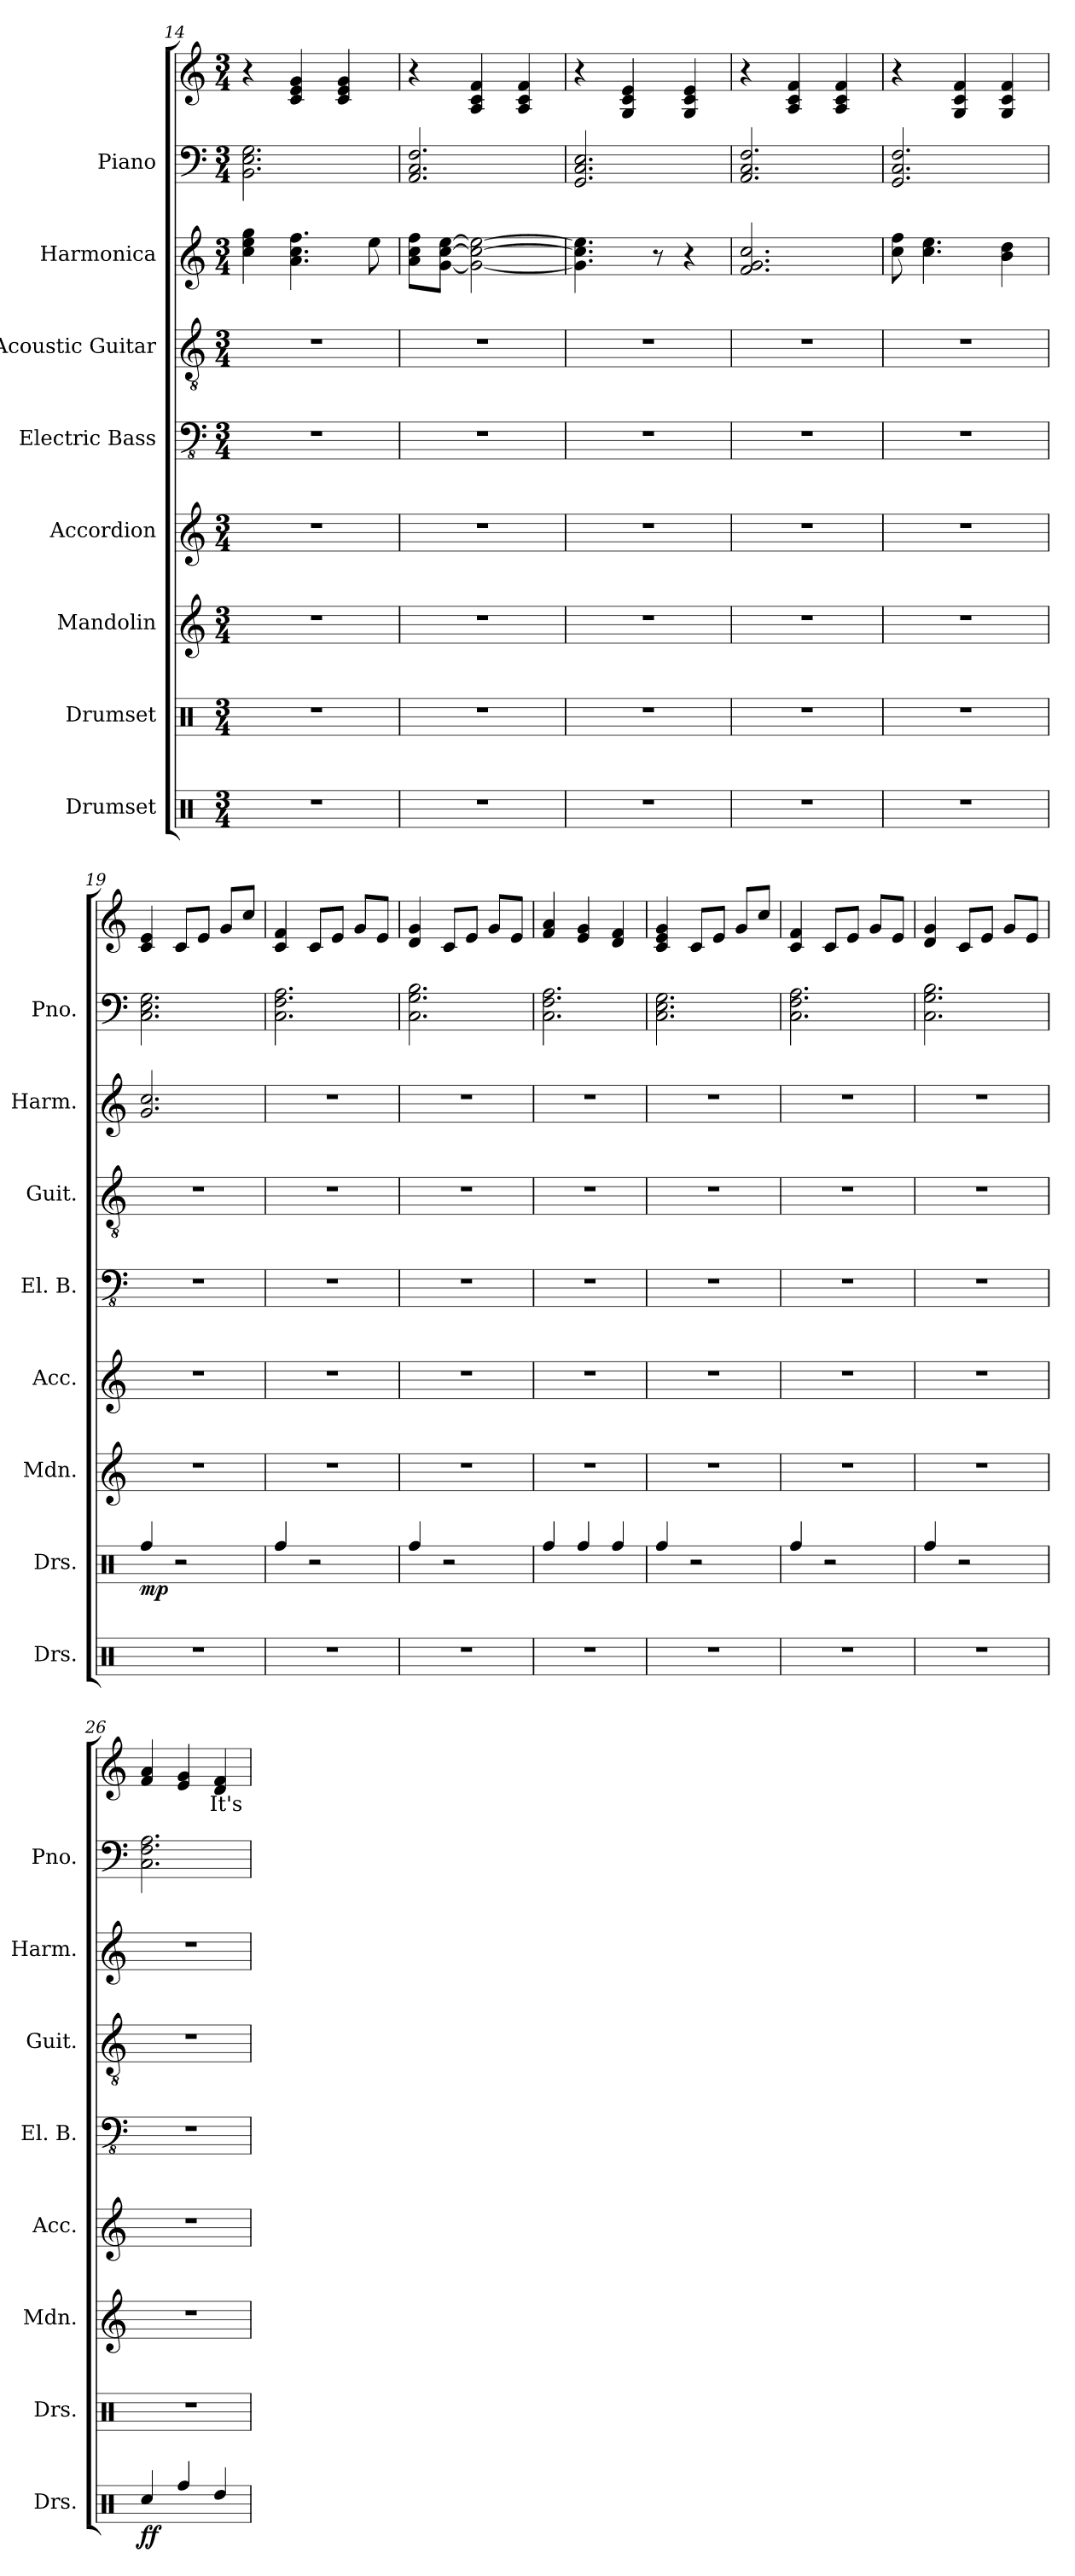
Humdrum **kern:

**kern	**dynam	**kern	**dynam	**kern	**kern	**kern	**kern	**kern	**kern	**kern	**text
*part8	*part8	*part7	*part7	*part6	*part5	*part4	*part3	*part2	*part1	*part1	*part1
*staff9	*staff9	*staff8	*staff8	*staff7	*staff6	*staff5	*staff4	*staff3	*staff2	*staff1	*staff1
*I"Drumset	*	*I"Drumset	*	*I"Mandolin	*I"Accordion	*I"Electric Bass	*I"Acoustic Guitar	*I"Harmonica	*I"Piano	*	*
*I'Drs.	*	*I'Drs.	*	*I'Mdn.	*I'Acc.	*I'El. B.	*I'Guit.	*I'Harm.	*I'Pno.	*	*
*clefX	*	*clefX	*	*clefG2	*clefG2	*clefFv4	*clefGv2	*clefG2	*clefF4	*clefG2	*
*k[]	*	*k[]	*	*k[]	*k[]	*k[]	*k[]	*k[]	*k[]	*k[]	*
*M3/4	*	*M3/4	*	*M3/4	*M3/4	*M3/4	*M3/4	*M3/4	*M3/4	*M3/4	*
=14	=14	=14	=14	=14	=14	=14	=14	=14	=14	=14	=14
2.r	.	2.r	.	2.r	2.r	2.r	2.r	4cc\ 4ee\ 4gg\	2.BB\ 2.E\ 2.G\	4r	.
.	.	.	.	.	.	.	.	4.a\ 4.cc\ 4.ff\	.	4c/ 4e/ 4g/	.
.	.	.	.	.	.	.	.	.	.	4c/ 4e/ 4g/	.
.	.	.	.	.	.	.	.	8ee\	.	.	.
=15	=15	=15	=15	=15	=15	=15	=15	=15	=15	=15	=15
2.r	.	2.r	.	2.r	2.r	2.r	2.r	8a\ 8cc\ 8ff\L	2.AA/ 2.C/ 2.F/	4r	.
.	.	.	.	.	.	.	.	[8g\ [8cc\ [8ee\J	.	.	.
.	.	.	.	.	.	.	.	2g\_ 2cc\_ 2ee\_	.	4A/ 4c/ 4f/	.
.	.	.	.	.	.	.	.	.	.	4A/ 4c/ 4f/	.
=16	=16	=16	=16	=16	=16	=16	=16	=16	=16	=16	=16
2.r	.	2.r	.	2.r	2.r	2.r	2.r	4.g\] 4.cc\] 4.ee\]	2.GG/ 2.C/ 2.E/	4r	.
.	.	.	.	.	.	.	.	.	.	4G/ 4c/ 4e/	.
.	.	.	.	.	.	.	.	8r	.	.	.
.	.	.	.	.	.	.	.	4r	.	4G/ 4c/ 4e/	.
=17	=17	=17	=17	=17	=17	=17	=17	=17	=17	=17	=17
2.r	.	2.r	.	2.r	2.r	2.r	2.r	2.f/ 2.g/ 2.cc/	2.AA/ 2.C/ 2.F/	4r	.
.	.	.	.	.	.	.	.	.	.	4A/ 4c/ 4f/	.
.	.	.	.	.	.	.	.	.	.	4A/ 4c/ 4f/	.
!!LO:PB:g=z
=18	=18	=18	=18	=18	=18	=18	=18	=18	=18	=18	=18
2.r	.	2.r	.	2.r	2.r	2.r	2.r	8cc\ 8ff\	2.GG/ 2.C/ 2.F/	4r	.
.	.	.	.	.	.	.	.	4.cc\ 4.ee\	.	.	.
.	.	.	.	.	.	.	.	.	.	4G/ 4c/ 4f/	.
.	.	.	.	.	.	.	.	4b\ 4dd\	.	4G/ 4c/ 4f/	.
=19	=19	=19	=19	=19	=19	=19	=19	=19	=19	=19	=19
!	!	!	!LO:DY:b	!	!	!	!	!	!	!	!
2.r	.	4Rff/	mp	2.r	2.r	2.r	2.r	2.g/ 2.cc/	2.C\ 2.E\ 2.G\	4c/ 4e/	.
.	.	2r	.	.	.	.	.	.	.	8c/L	.
.	.	.	.	.	.	.	.	.	.	8e/J	.
.	.	.	.	.	.	.	.	.	.	8g/L	.
.	.	.	.	.	.	.	.	.	.	8cc/J	.
=20	=20	=20	=20	=20	=20	=20	=20	=20	=20	=20	=20
2.r	.	4Rff/	.	2.r	2.r	2.r	2.r	2.r	2.C\ 2.F\ 2.A\	4c/ 4f/	.
.	.	2r	.	.	.	.	.	.	.	8c/L	.
.	.	.	.	.	.	.	.	.	.	8e/J	.
.	.	.	.	.	.	.	.	.	.	8g/L	.
.	.	.	.	.	.	.	.	.	.	8e/J	.
=21	=21	=21	=21	=21	=21	=21	=21	=21	=21	=21	=21
2.r	.	4Rff/	.	2.r	2.r	2.r	2.r	2.r	2.C\ 2.G\ 2.B\	4d/ 4g/	.
.	.	2r	.	.	.	.	.	.	.	8c/L	.
.	.	.	.	.	.	.	.	.	.	8e/J	.
.	.	.	.	.	.	.	.	.	.	8g/L	.
.	.	.	.	.	.	.	.	.	.	8e/J	.
=22	=22	=22	=22	=22	=22	=22	=22	=22	=22	=22	=22
2.r	.	4Rff/	.	2.r	2.r	2.r	2.r	2.r	2.C\ 2.F\ 2.A\	4f/ 4a/	.
.	.	4Rff/	.	.	.	.	.	.	.	4e/ 4g/	.
.	.	4Rff/	.	.	.	.	.	.	.	4d/ 4f/	.
=23	=23	=23	=23	=23	=23	=23	=23	=23	=23	=23	=23
2.r	.	4Rff/	.	2.r	2.r	2.r	2.r	2.r	2.C\ 2.E\ 2.G\	4c/ 4e/ 4g/	.
.	.	2r	.	.	.	.	.	.	.	8c/L	.
.	.	.	.	.	.	.	.	.	.	8e/J	.
.	.	.	.	.	.	.	.	.	.	8g/L	.
.	.	.	.	.	.	.	.	.	.	8cc/J	.
=24	=24	=24	=24	=24	=24	=24	=24	=24	=24	=24	=24
2.r	.	4Rff/	.	2.r	2.r	2.r	2.r	2.r	2.C\ 2.F\ 2.A\	4c/ 4f/	.
.	.	2r	.	.	.	.	.	.	.	8c/L	.
.	.	.	.	.	.	.	.	.	.	8e/J	.
.	.	.	.	.	.	.	.	.	.	8g/L	.
.	.	.	.	.	.	.	.	.	.	8e/J	.
!!LO:PB:g=z
=25	=25	=25	=25	=25	=25	=25	=25	=25	=25	=25	=25
2.r	.	4Rff/	.	2.r	2.r	2.r	2.r	2.r	2.C\ 2.G\ 2.B\	4d/ 4g/	.
.	.	2r	.	.	.	.	.	.	.	8c/L	.
.	.	.	.	.	.	.	.	.	.	8e/J	.
.	.	.	.	.	.	.	.	.	.	8g/L	.
.	.	.	.	.	.	.	.	.	.	8e/J	.
=26	=26	=26	=26	=26	=26	=26	=26	=26	=26	=26	=26
!	!LO:DY:b	!	!	!	!	!	!	!	!	!	!
4Rcc/	ff	2.r	.	2.r	2.r	2.r	2.r	2.r	2.C\ 2.F\ 2.A\	4f/ 4a/	.
4Rff/	.	.	.	.	.	.	.	.	.	4e/ 4g/	.
4Rdd/	.	.	.	.	.	.	.	.	.	4d/ 4f/	It's
=	=	=	=	=	=	=	=	=	=	=	=
*-	*-	*-	*-	*-	*-	*-	*-	*-	*-	*-	*-
